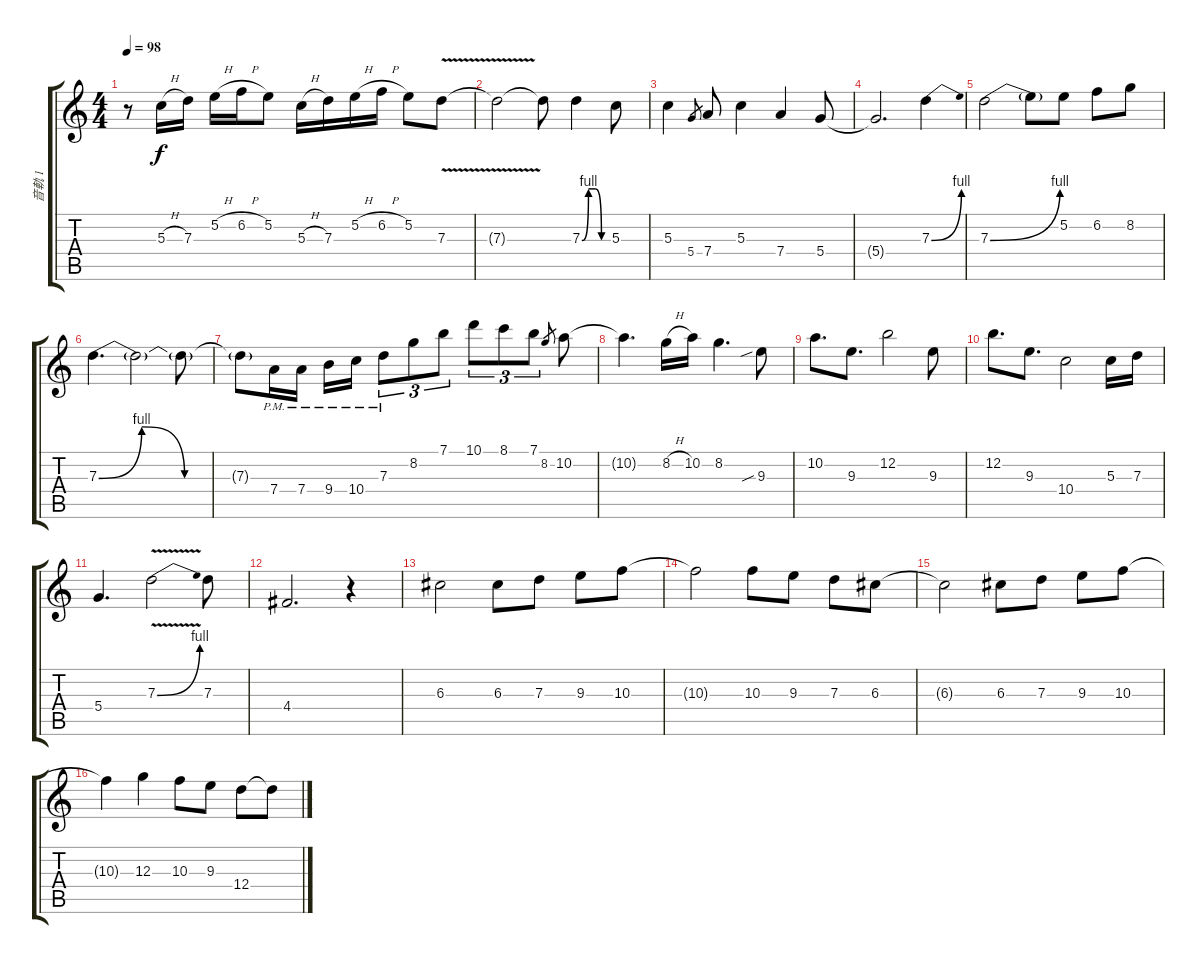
\track ("音軌 1" "音軌 1") {instrument electricguitarjazz}
\staff {score tabs}
\tuning (E4 B3 G3 D3 A2 E2) {hide}
\ts (4 4)
\tempo 98
\clef g2
\ks c
r.8{dy f} 5.3{h}.16 7.3.16 5.2{h}.16 6.2{h}.16 5.2.8 5.3{h}.16 7.3.16 5.2{h}.16 6.2{h}.16 5.2.8 7.3{v}.8 |
7.3{t}.2 7.3{t}.8 7.3{be (custom 0 0 15 4 30 4 45 0 60 0)}.4 5.3.8 |
5.3.4 5.4.8{gr} 7.4.8 5.3.4 7.4.4 5.4.8 |
5.4{t}.2{d} 7.3{be (bend 0 0 60 4)}.4 |
7.3{be (bend 0 0 60 4)}.2 7.3{t}.8 5.2.8 6.2.8 8.2.8 |
7.3{be (custom 0 0 15 4 30 0 45 0 60 0)}.4{d} 7.3{t}.2 7.3{t}.8 |
7.3{t}.8 7.4{pm}.16 7.4{pm}.16 9.4{pm}.16 10.4{pm}.16 7.3{pm}.8{tu (3 2)} 8.2.8{tu (3 2)} 7.1.8{tu (3 2)} 10.1.8{tu (3 2)} 8.1.8{tu (3 2)} 7.1.8{tu (3 2)} 8.2.8{gr} 10.2.8 |
10.2{t}.4{d} 8.2{h}.16 10.2.16 8.2.4{d} 9.3{sib}.8 |
10.2.8{d} 9.3.8{d} 12.2.2 9.3.8 |
12.2.8{d} 9.3.8{d} 10.4.2 5.3.16 7.3.16 |
5.4.4{d} 7.3{be (bend 0 0 60 4) v}.2 7.3.8 |
4.4.2{d} r.4 |
6.3.2 6.3.8 7.3.8 9.3.8 10.3.8 |
10.3{t}.2 10.3.8 9.3.8 7.3.8 6.3.8 |
6.3{t}.2 6.3.8 7.3.8 9.3.8 10.3.8 |
10.3{t}.4 12.3.4 10.3.8 9.3.8 12.4.8 12.4{t}.8
